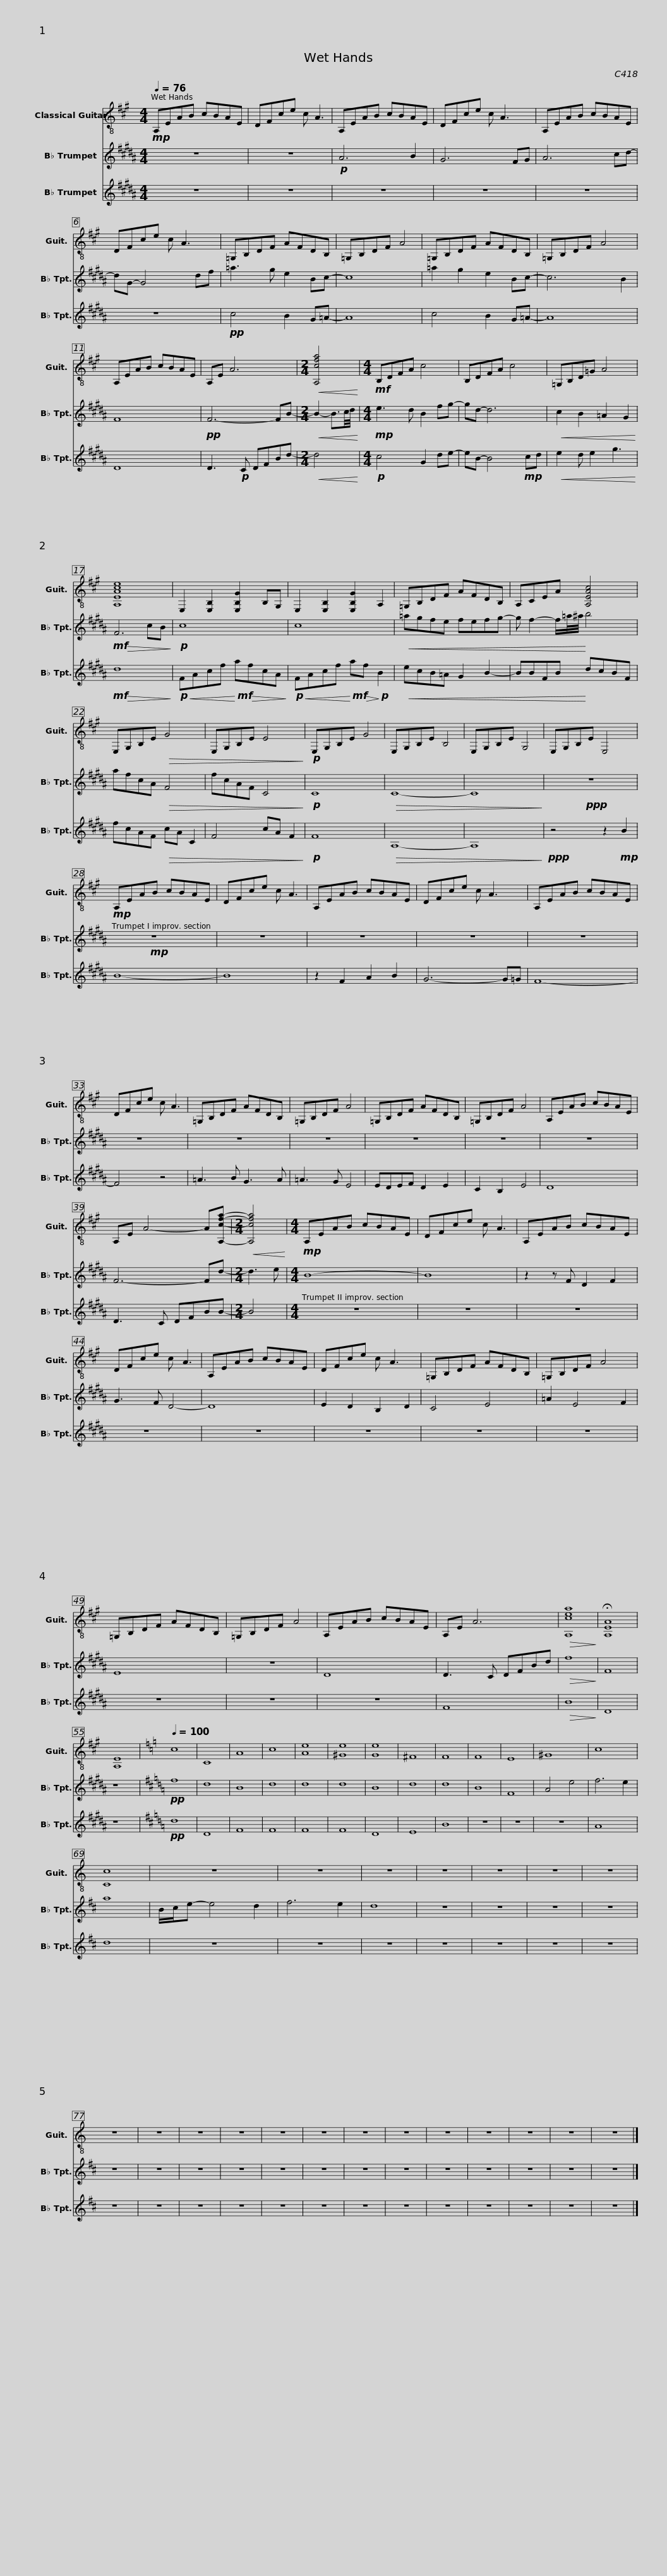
X:1
%%score 1 2 3
L:1/8
Q:1/4=76
M:4/4
I:linebreak $
K:A
V:1 treble-8
V:2 treble transpose=-2
V:3 treble transpose=-2
V:1
!mp! A,EAB cBAE | DFce c A3 | A,EAB cBAE | DFce c A3 |$ A,EAB cBAE | %5
 DFce c A3 | =G,B,DF AFDB, | =G,B,DF A4 | =G,B,DF AFDB, |$ =G,B,DF A4 | %10
 A,EAB cBAE | A,E A6 |[M:2/4]!<(! [A,cfa]4!<)! |[M:4/4]!mf! B,DFA c4 |$ B,DFA c4 | %15
 =G,B,D=G A4 | [A,EAce]8 | E,2 [E,B,]2 [E,B,G]2 B,G, | E,2 [E,B,]2 [E,B,G]2 A,2 |$ =G,B,DF AFDB, | %20
 A,CEA [A,EAc]4 | E,G,B,E!>(! G4 | E,G,B,E E4!>)! |$!p! E,G,B,E G4 | E,G,B,E B,4 | %25
 E,G,B,E G,4 | E,G,B,E E,4 |!mp! A,EAB cBAE | DFce c A3 |$ A,EAB cBAE | %30
 DFce c A3 | A,EAB cBAE | DFce c A3 | =G,B,DF AFDB, |$ =G,B,DF A4 | %35
 =G,B,DF AFDB, | =G,B,DF A4 | A,EAB cBAE | A,E A4- A[A,cfa]- |$[M:2/4]!<(! [A,cfa]4!<)! | %40
[M:4/4]!mp! A,EAB cBAE | DFce c A3 | A,EAB cBAE | DFce c A3 |$ A,EAB cBAE | %45
 DFce c A3 | =G,B,DF AFDB, | =G,B,DF A4 | =G,B,DF AFDB, |$ =G,B,DF A4 | %50
 A,EAB cBAE | A,E A6 |!>(! [A,cea]8!>)! | !fermata![A,EA]8 | [A,E]8 | %55
[K:C][Q:1/4=100] c8 | C8 | A8 | c8 |$ [Ae]8 | %60
 [^Ge]8 | [Ge]8 | ^F8 | F8 | F8 | %65
 E8 | ^G8 | c8 | [Cc]8 | z8 | %70
 z8 | z8 | z8 | z8 |$ z8 | %75
 z8 | z8 | z8 | z8 | z8 | %80
 z8 | z8 | z8 | z8 | z8 | %85
 z8 | z8 | z8 | z8 |] %89
V:2
[K:B] z8 | z8 |!p! A6 B2 | G6 FG |$ A6 cd- | %5
 dG- G4 df | =a3 g e2 Bc- | c8 | =a2 g2 e2 Bc- |$ c6 B2 | %10
 F8 |!pp! F6- FB- |[M:2/4]!<(! B2- B3/2c/4d/4!<)! |[M:4/4]!mp! e3 d B2 fg- |$ gd- d6 | %15
!<(! c2 B2 =A2 G2!<)! |!mf!!>(! F6 cB!>)! |!p! c8 | c8 |$!<(! =agfe fefg- | %20
 g f2- f/=a/4^a/4!<)! b4 | afcA!>(! F4 | fcAF C4!>)! |$!p! C8 |!>(! C8- | %25
 C8!>)! |!ppp! z8 |!mp! z8 | z8 |$ z8 | %30
 z8 | z8 | z8 | z8 |$ z8 | %35
 z8 | z8 | z8 | F6- Fd- |$[M:2/4] d3 e | %40
[M:4/4] B8- | B8 | z2 z F D2 F2 | G3 F D4- |$ D8 | %45
 E2 D2 B,2 D2 | C4 E4 | =A2 E4 F2 | E8 |$ z8 | %50
 D8 | D3 C DFBd |!>(! f8!>)! | F8 | z8 | %55
[K:D]!pp! f8 | d8 | B8 | d8 |$ d8 | %60
 d8 | B8 | d8 | d8 | B8 | %65
 F8 | A4 e4 | f6 e2 | a8 | B/c/e- e4 d2 | %70
 f6 e2 | d8 | z8 | z8 |$ z8 | %75
 z8 | z8 | z8 | z8 | z8 | %80
 z8 | z8 | z8 | z8 | z8 | %85
 z8 | z8 | z8 | z8 |] %89
V:3
[K:B] z8 | z8 | z8 | z8 |$ z8 | %5
 z8 |!pp! c4 B2 G=A- | A8 | c4 B2 G=A- |$ A8 | %10
 D8 | D3!p! C DFBd- |[M:2/4]!<(! d4!<)! |[M:4/4]!p! c4 G2 de- |$ eB- B4!mp! cd | %15
!<(! e2 d e2 g3!<)! |!mf!!>(! d8!>)! |!p!!<(! FAcf!<)!!mf!!>(! afcA!>)! |!p!!<(! FAcf!<)!!mf!!>(! af!>)!!p! B2 |$!<(! ecB=A G2 B2- | %20
 BBFB!<)! dcBF | fcAF!>(! cA C2 | F4 cA F2!>)! |$!p! F8 |!>(! A,8- | %25
 A,8!>)! |!ppp! z4 z2!mp! B2 | B8- | B8 |$ z2 F2 A2 B2 | %30
 G6- G=G | F8- | F4 z4 | =A3 B G3 A |$ =A3 G E4 | %35
 EDEF D2 E2 | C2 B,2 E4 | D8 | D3 C DFBB- |$[M:2/4] B4 | %40
[M:4/4] z8 | z8 | z8 | z8 |$ z8 | %45
 z8 | z8 | z8 | z8 |$ z8 | %50
 z8 | F8 |!>(! B8!>)! | D8 | z8 | %55
[K:D]!pp! d8 | D8 | F8 | F8 |$ F8 | %60
 F8 | D8 | E8 | B8 | z8 | %65
 z8 | z8 | A8 | d8 | z8 | %70
 z8 | z8 | z8 | z8 |$ z8 | %75
 z8 | z8 | z8 | z8 | z8 | %80
 z8 | z8 | z8 | z8 | z8 | %85
 z8 | z8 | z8 | z8 |] %89
